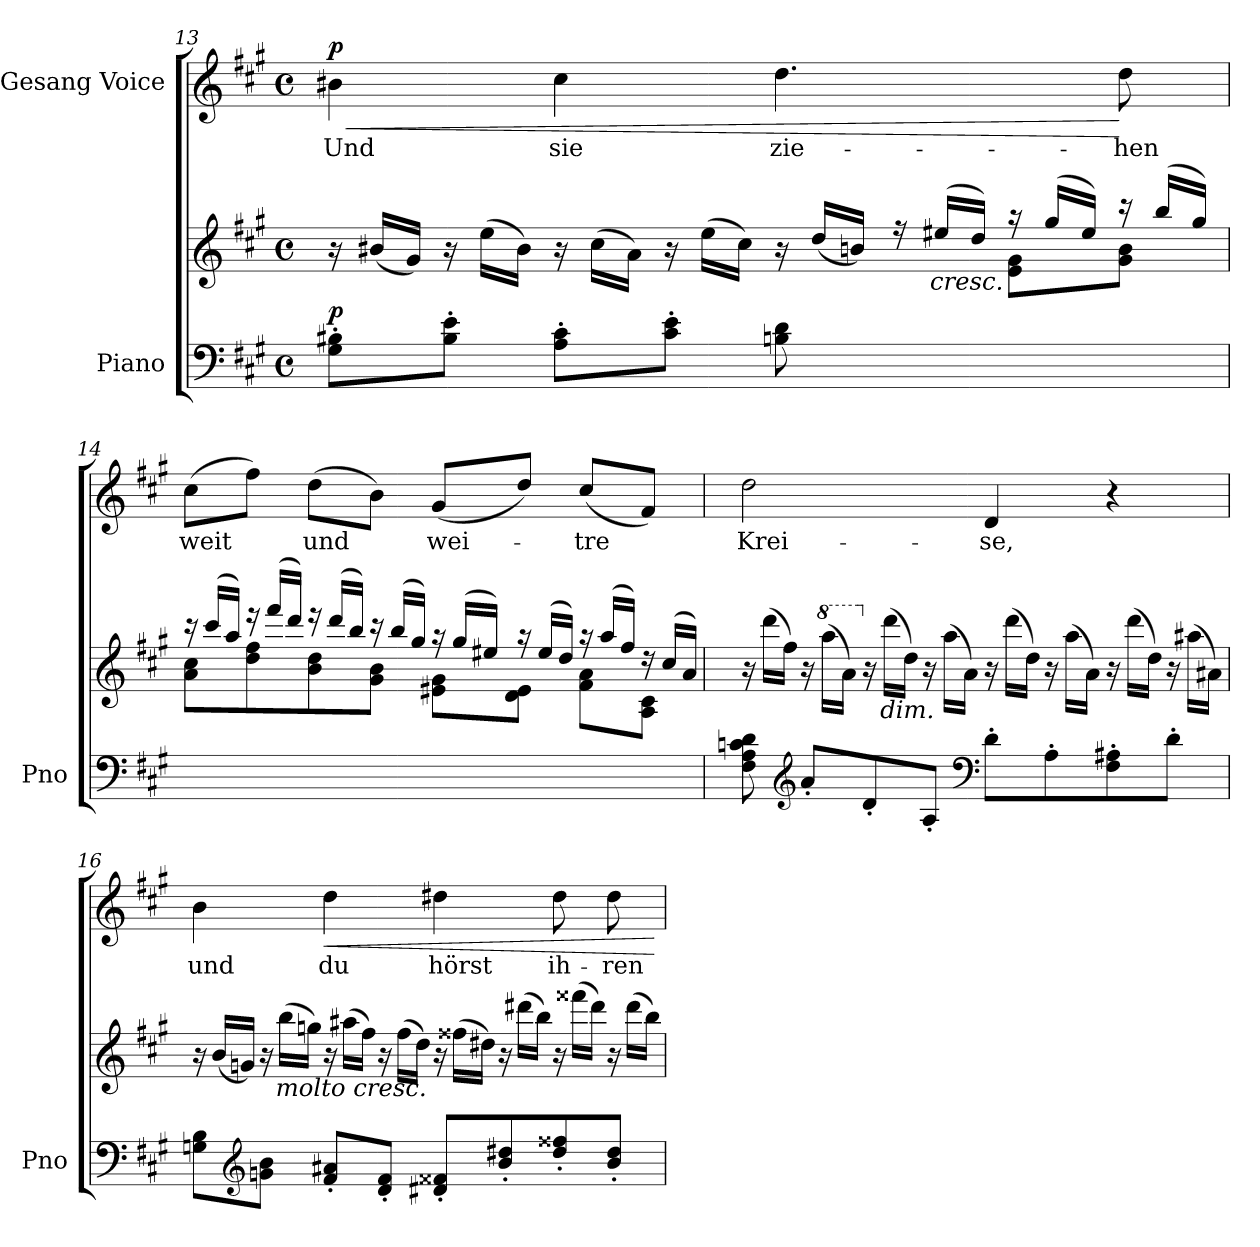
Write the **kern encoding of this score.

**kern	**kern	**dynam	**kern	**text	**dynam
*part2	*part2	*part2	*part1	*part1	*part1
*staff3	*staff2	*staff2/3	*staff1	*staff1	*staff1
*I"Piano	*	*	*I"Gesang Voice	*	*
*I'Pno	*	*	*	*	*
!!LO:LB:g=z
*clefF4	*clefG2	*	*clefG2	*	*
*k[f#c#g#]	*k[f#c#g#]	*	*k[f#c#g#]	*	*
*M4/4	*M4/4	*	*M4/4	*	*
*met(c)	*met(c)	*	*met(c)	*	*
*	*Xtuplet	*	*	*	*
=13	=13	=13	=13	=13	=13
*	*^	*	*	*	*
!	!	!	!LO:DY:b	!	!LO:LY:b	!LO:HP:b
!	!	!	!	!	!	!LO:DY:n=1:a
8G#\' 8B#X\'L	24r	8ryy	p	4b#X\	Und	< p
.	(<24b#X/LL	.	.	.	.	.
.	24g#/JJ)	.	.	.	.	.
*	*v	*v	*	*	*	*
8B#\' 8e\'J	24r	.	.	.	.
.	(>24ee\LL	.	.	.	.
.	24b#\JJ)	.	.	.	.
!	!	!	!	!LO:LY:b	!
8A\' 8c#\'L	24r	.	4cc#\	sie	.
.	(>24cc#\LL	.	.	.	.
.	24a\JJ)	.	.	.	.
8c#\' 8e\'J	24r	.	.	.	.
.	(>24ee\LL	.	.	.	.
.	24cc#\JJ)	.	.	.	.
!	!	!	!	!LO:LY:b	!
(<8Bn\ 8d\L	24r	.	4.dd\	zie-	.
.	(>24dd/LL	.	.	.	.
.	24bn/JJ)	.	.	.	.
*	*^	*	*	*	*
4.ryy	24rff	8d\ 8e#X\J)	.	.	.	.
!	!LO:TX:b:i:t=cresc.	!	!	!	!	!
.	(>24ee#X/LL	.	.	.	.	.
.	24dd/JJ)	.	.	.	.	.
.	24raa	8e#\ 8g#\L	.	.	.	.
.	(>24gg#/LL	.	.	.	.	.
.	24ee#/JJ)	.	.	.	.	.
!	!	!	!	!	!LO:LY:b	!
.	24rccc	8g#\ 8b\J	.	8dd\	-hen	[
.	(>24bb/LL	.	.	.	.	.
.	24gg#/JJ)	.	.	.	.	.
=14	=14	=14	=14	=14	=14	=14
!	!	!	!	!	!LO:LY:b	!
1ryy	24rccc	8a\ 8cc#\L	.	(>8cc#\L	weit	.
.	(>24ccc#/LL	.	.	.	.	.
.	24aa/JJ)	.	.	.	.	.
.	24reee	8dd\ 8ff#\	.	8ff#\J)	.	.
.	(>24fff#/LL	.	.	.	.	.
.	24ddd/JJ)	.	.	.	.	.
!	!	!	!	!	!LO:LY:b	!
.	24reee	8b\ 8dd\	.	(>8dd\L	und	.
.	(>24ddd/LL	.	.	.	.	.
.	24bb/JJ)	.	.	.	.	.
.	24rccc	8g#\ 8b\J	.	8b\J)	.	.
.	(>24bb/LL	.	.	.	.	.
.	24gg#/JJ)	.	.	.	.	.
!	!	!	!	!	!LO:LY:b	!
.	24raa	8e#X\ 8g#\L	.	(<8g#/L	wei-	.
.	(>24gg#/LL	.	.	.	.	.
.	24ee#X/JJ)	.	.	.	.	.
.	24raa	8d\ 8e#\J	.	8dd/J)	.	.
.	(>24ee#/LL	.	.	.	.	.
.	24dd/JJ)	.	.	.	.	.
!	!	!	!	!	!LO:LY:b	!
.	24raa	8f#\ 8a\L	.	(<8cc#/L	-tre	.
.	(>24aa/LL	.	.	.	.	.
.	24ff#/JJ)	.	.	.	.	.
.	24rdd	8A\ 8c#\J	.	8f#/J)	.	.
.	(>24cc#/LL	.	.	.	.	.
.	24a/JJ)	.	.	.	.	.
*	*v	*v	*	*	*	*
!!LO:LB:g=z
=15	=15	=15	=15	=15	=15
!	!	!	!	!LO:LY:b	!
8F#\ 8A\ 8cn\ 8d\	24r	.	2dd\	Krei-	.
.	(>24ddd\LL	.	.	.	.
.	24ff#\JJ)	.	.	.	.
*clefG2	*	*	*	*	*
8a'/L	24r	.	.	.	.
*	*8va	*	*	*	*
.	(>24aaa\LL	.	.	.	.
.	24aa\JJ)	.	.	.	.
*	*X8va	*	*	*	*
8d'/	24r	.	.	.	.
!	!LO:TX:b:i:t=dim.	!	!	!	!
.	(>24ddd\LL	.	.	.	.
.	24dd\JJ)	.	.	.	.
8A'/J	24r	.	.	.	.
.	(>24aa\LL	.	.	.	.
.	24a\JJ)	.	.	.	.
*clefF4	*	*	*	*	*
!	!	!	!	!LO:LY:b	!
8d'\L	24r	.	4d/	-se,	.
.	(>24ddd\LL	.	.	.	.
.	24dd\JJ)	.	.	.	.
8A'\	24r	.	.	.	.
.	(>24aa\LL	.	.	.	.
.	24a\JJ)	.	.	.	.
8F#\' 8A#X\'	24r	.	4r	.	.
.	(>24ddd\LL	.	.	.	.
.	24dd\JJ)	.	.	.	.
8d'\J	24r	.	.	.	.
.	(>24aa#X\LL	.	.	.	.
.	24a#X\JJ)	.	.	.	.
=16	=16	=16	=16	=16	=16
!	!	!	!	!LO:LY:b	!
8Gn\ 8B\L	24r	.	4b\	und	.
.	(<24b/LL	.	.	.	.
.	24gn/JJ)	.	.	.	.
*clefG2	*	*	*	*	*
8gn\ 8b\J	24r	.	.	.	.
!	!LO:TX:b:i:t=molto cresc.	!	!	!	!
.	(>24bb\LL	.	.	.	.
.	24ggn\JJ)	.	.	.	.
!	!	!	!	!LO:LY:b	!LO:HP:b
8f#/' 8a#X/'L	24r	.	4dd\	du	<
.	(>24aa#X\LL	.	.	.	.
.	24ff#\JJ)	.	.	.	.
8d/' 8f#/'J	24r	.	.	.	.
.	(>24ff#\LL	.	.	.	.
.	24dd\JJ)	.	.	.	.
!	!	!	!	!LO:LY:b	!
8d#X/' 8f##X/'L	24r	.	4dd#X\	hörst	.
.	(>24ff##X\LL	.	.	.	.
.	24dd#X\JJ)	.	.	.	.
8b/' 8dd#X/'	24r	.	.	.	.
.	(>24ddd#X\LL	.	.	.	.
.	24bb\JJ)	.	.	.	.
!	!	!	!	!LO:LY:b	!
8dd#/' 8ff##X/'	24r	.	8dd#\	ih-	.
.	(>24fff##X\LL	.	.	.	.
.	24ddd#\JJ)	.	.	.	.
!	!	!	!	!LO:LY:b	!
8b/' 8dd#/'J	24r	.	8dd#\	-ren	.
.	(>24ddd#\LL	.	.	.	.
.	24bb\JJ)	.	.	.	.
.	.	.	.	.	[
=	=	=	=	=	=
*-	*-	*-	*-	*-	*-
